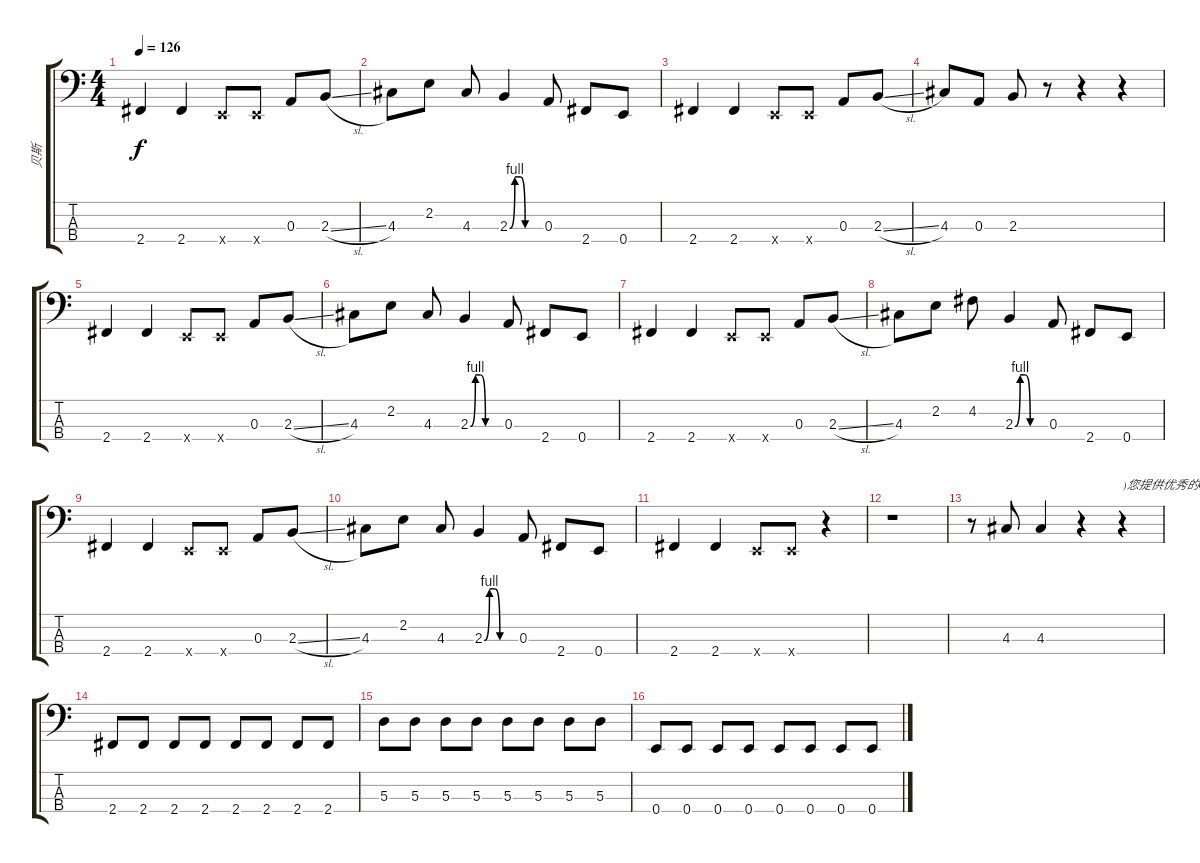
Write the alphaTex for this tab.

\track ("贝斯" "贝斯") {instrument electricbasspick}
\staff {score tabs}
\tuning (G2 D2 A1 E1) {hide}
\ts (4 4)
\tempo 126
\clef f4
\ks c
2.4.4{dy f} 2.4.4 0.4{x}.8 0.4{x}.8 0.3.8 2.3{sl}.8 |
4.3.8 2.2.8 4.3.8 2.3{be (custom 0 0 10 4 20 4 30 0 60 0)}.4 0.3.8 2.4.8 0.4.8 |
2.4.4 2.4.4 0.4{x}.8 0.4{x}.8 0.3.8 2.3{sl}.8 |
4.3.8 0.3.8 2.3.8 r.8 r.4 r.4 |
2.4.4 2.4.4 0.4{x}.8 0.4{x}.8 0.3.8 2.3{sl}.8 |
4.3.8 2.2.8 4.3.8 2.3{be (custom 0 0 10 4 20 4 30 0 60 0)}.4 0.3.8 2.4.8 0.4.8 |
2.4.4 2.4.4 0.4{x}.8 0.4{x}.8 0.3.8 2.3{sl}.8 |
4.3.8 2.2.8 4.2.8 2.3{be (custom 0 0 10 4 20 4 30 0 60 0)}.4 0.3.8 2.4.8 0.4.8 |
2.4.4 2.4.4 0.4{x}.8 0.4{x}.8 0.3.8 2.3{sl}.8 |
4.3.8 2.2.8 4.3.8 2.3{be (custom 0 0 10 4 20 4 30 0 60 0)}.4 0.3.8 2.4.8 0.4.8 |
2.4.4 2.4.4 0.4{x}.8 0.4{x}.8 r.4 |
r.1 |
r.8 4.3.8 4.3.4 r.4 r.4{txt ")您提供优秀的GTP"} |
2.4.8 2.4.8 2.4.8 2.4.8 2.4.8 2.4.8 2.4.8 2.4.8 |
5.3.8 5.3.8 5.3.8 5.3.8 5.3.8 5.3.8 5.3.8 5.3.8 |
0.4.8 0.4.8 0.4.8 0.4.8 0.4.8 0.4.8 0.4.8 0.4.8
